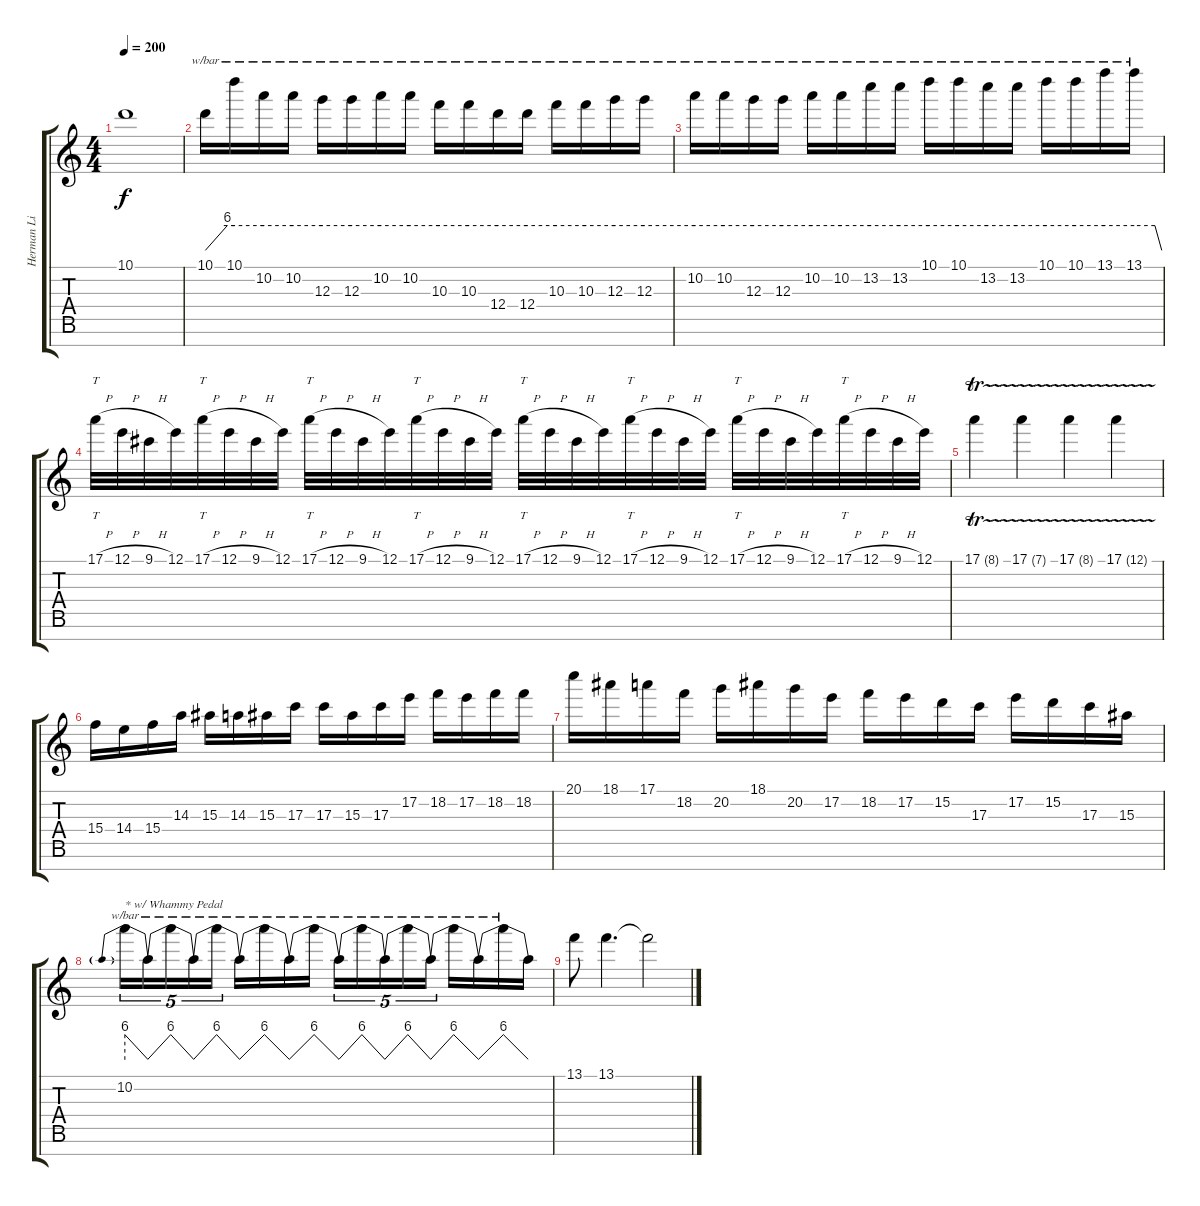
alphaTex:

\track ("Herman Li | Lead" "Herman Li ") {instrument distortionguitar}
\staff {score tabs}
\tuning (E4 B3 G3 D3 A2 E2 B1) {hide}
\ts (4 4)
\tempo 200
\clef g2
\ks c
10.1{t}.1{dy f} |
10.1.16{tbe (custom default 0 0 45 24 60 24)} 10.1.16{tbe (hold default 0 24 60 24)} 10.2.16{tbe (hold default 0 24 60 24)} 10.2.16{tbe (hold default 0 24 60 24)} 12.3.16{tbe (hold default 0 24 60 24)} 12.3.16{tbe (hold default 0 24 60 24)} 10.2.16{tbe (hold default 0 24 60 24)} 10.2.16{tbe (hold default 0 24 60 24)} 10.3.16{tbe (hold default 0 24 60 24)} 10.3.16{tbe (hold default 0 24 60 24)} 12.4.16{tbe (hold default 0 24 60 24)} 12.4.16{tbe (hold default 0 24 60 24)} 10.3.16{tbe (hold default 0 24 60 24)} 10.3.16{tbe (hold default 0 24 60 24)} 12.3.16{tbe (hold default 0 24 60 24)} 12.3.16{tbe (hold default 0 24 60 24)} |
10.2.16{tbe (hold default 0 24 60 24)} 10.2.16{tbe (hold default 0 24 60 24)} 12.3.16{tbe (hold default 0 24 60 24)} 12.3.16{tbe (hold default 0 24 60 24)} 10.2.16{tbe (hold default 0 24 60 24)} 10.2.16{tbe (hold default 0 24 60 24)} 13.2.16{tbe (hold default 0 24 60 24)} 13.2.16{tbe (hold default 0 24 60 24)} 10.1.16{tbe (hold default 0 24 60 24)} 10.1.16{tbe (hold default 0 24 60 24)} 13.2.16{tbe (hold default 0 24 60 24)} 13.2.16{tbe (hold default 0 24 60 24)} 10.1.16{tbe (hold default 0 24 60 24)} 10.1.16{tbe (hold default 0 24 60 24)} 13.1.16{tbe (hold default 0 24 60 24)} 13.1.16{tbe (custom default 0 24 45 24 60 0)} |
17.1{h}.32{tt} 12.1{h}.32 9.1{h}.32 12.1.32 17.1{h}.32{tt} 12.1{h}.32 9.1{h}.32 12.1.32 17.1{h}.32{tt} 12.1{h}.32 9.1{h}.32 12.1.32 17.1{h}.32{tt} 12.1{h}.32 9.1{h}.32 12.1.32 17.1{h}.32{tt} 12.1{h}.32 9.1{h}.32 12.1.32 17.1{h}.32{tt} 12.1{h}.32 9.1{h}.32 12.1.32 17.1{h}.32{tt} 12.1{h}.32 9.1{h}.32 12.1.32 17.1{h}.32{tt} 12.1{h}.32 9.1{h}.32 12.1.32 |
17.1{tr (8 32)}.4 17.1{tr (7 32)}.4 17.1{tr (8 32)}.4 17.1{tr (12 32)}.4 |
15.4.16 14.4.16 15.4.16 14.3.16 15.3.16 14.3.16 15.3.16 17.3.16 17.3.16 15.3.16 17.3.16 17.2.16 18.2.16 17.2.16 18.2.16 18.2.16 |
20.1.16 18.1.16 17.1.16 18.2.16 20.2.16 18.1.16 20.2.16 17.2.16 18.2.16 17.2.16 15.2.16 17.3.16 17.2.16 15.2.16 17.3.16 15.3.16 |
10.2.16{tu (5 4) tbe (predivedive default 0 24 60 0) txt "* w/ Whammy Pedal"} 10.2{t}.16{tu (5 4) tbe (dive default 0 0 60 24)} 10.2{t}.16{tu (5 4) tbe (dive default 0 24 60 0)} 10.2{t}.16{tu (5 4) tbe (dive default 0 0 60 24)} 10.2{t}.16{tu (5 4) tbe (dive default 0 24 60 0)} 10.2{t}.16{tbe (dive default 0 0 60 24)} 10.2{t}.16{tbe (dive default 0 24 60 0)} 10.2{t}.16{tbe (dive default 0 0 60 24)} 10.2{t}.16{tbe (dive default 0 24 60 0)} 10.2{t}.16{tu (5 4) tbe (dive default 0 0 60 24)} 10.2{t}.16{tu (5 4) tbe (dive default 0 24 60 0)} 10.2{t}.16{tu (5 4) tbe (dive default 0 0 60 24)} 10.2{t}.16{tu (5 4) tbe (dive default 0 24 60 0)} 10.2{t}.16{tu (5 4) tbe (dive default 0 0 60 24)} 10.2{t}.16{tbe (dive default 0 24 60 0)} 10.2{t}.16{tbe (dive default 0 0 60 24)} 10.2{t}.16{tbe (dive default 0 24 60 0)} 10.2{t}.16 |
13.1.8 13.1.4{d} 13.1{t}.2
